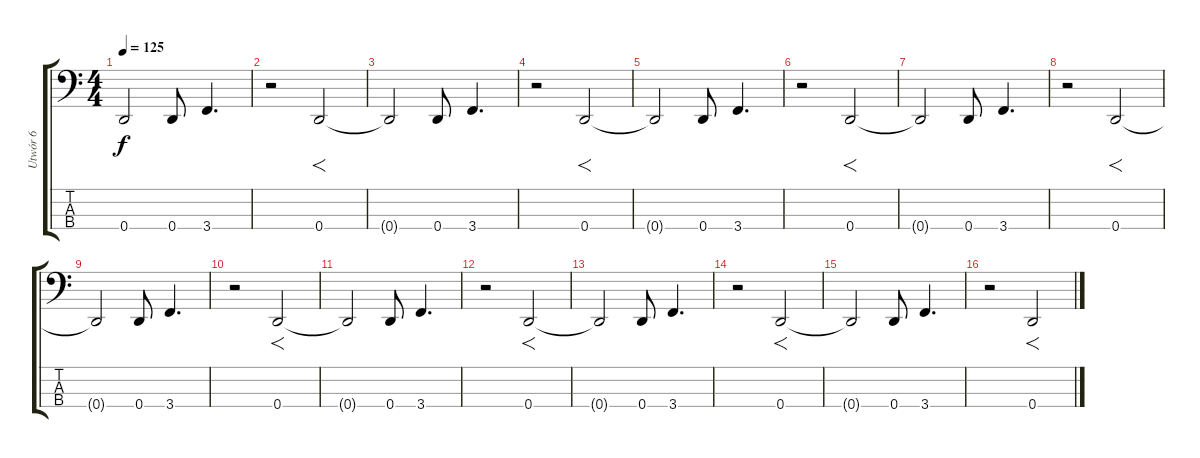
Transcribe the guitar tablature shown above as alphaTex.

\track ("Utwór 6" "Utwór 6") {instrument electricbassfinger}
\staff {score tabs}
\tuning (G2 D2 A1 D1) {hide}
\ts (4 4)
\tempo 125
\clef f4
\ks c
0.4{t}.2{dy f} 0.4.8 3.4.4{d} |
r.2 0.4.2{f} |
0.4{t}.2 0.4.8 3.4.4{d} |
r.2 0.4.2{f} |
0.4{t}.2 0.4.8 3.4.4{d} |
r.2 0.4.2{f} |
0.4{t}.2 0.4.8 3.4.4{d} |
r.2 0.4.2{f} |
0.4{t}.2 0.4.8 3.4.4{d} |
r.2 0.4.2{f} |
0.4{t}.2 0.4.8 3.4.4{d} |
r.2 0.4.2{f} |
0.4{t}.2 0.4.8 3.4.4{d} |
r.2 0.4.2{f} |
0.4{t}.2 0.4.8 3.4.4{d} |
r.2 0.4.2{f}
